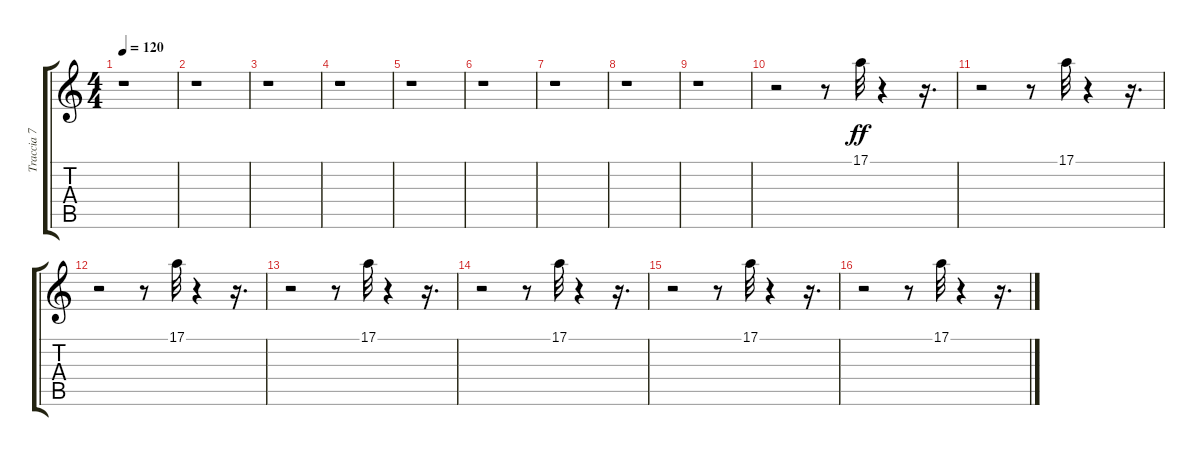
\track ("Traccia 7" "Traccia 7") {instrument fx7echoes}
\staff {score tabs}
\tuning (E4 B3 G3 D3 A2 E2) {hide}
\ts (4 4)
\tempo 120
\clef g2
\ks c
r.1{dy f} |
r.1 |
r.1 |
r.1 |
r.1 |
r.1 |
r.1 |
r.1 |
r.1 |
r.2 r.8 17.1.32{dy ff} r.4 r.16{d} |
r.2 r.8 17.1.32 r.4 r.16{d} |
r.2 r.8 17.1.32 r.4 r.16{d} |
r.2 r.8 17.1.32 r.4 r.16{d} |
r.2 r.8 17.1.32 r.4 r.16{d} |
r.2 r.8 17.1.32 r.4 r.16{d} |
r.2 r.8 17.1.32 r.4 r.16{d}
